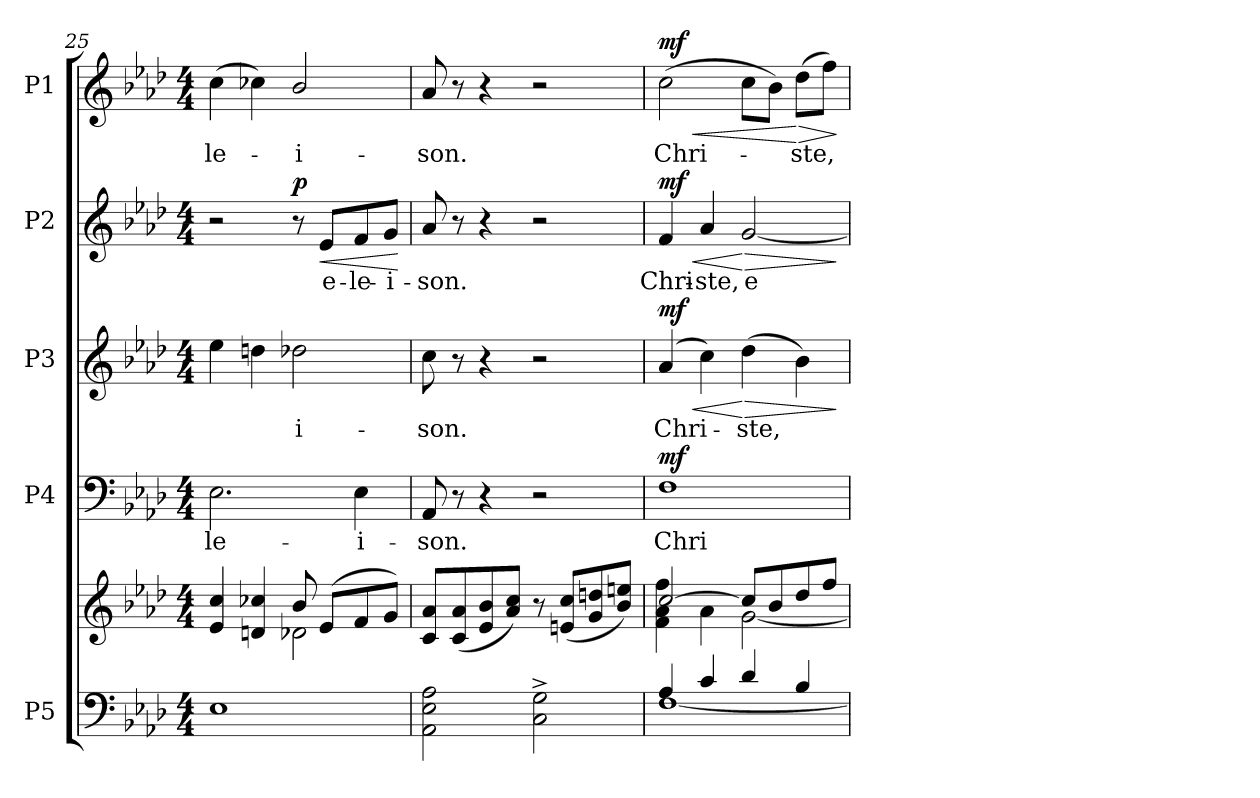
**kern	**kern	**kern	**text	**dynam	**kern	**text	**dynam	**kern	**text	**dynam	**kern	**text	**dynam
*part5	*part5	*part4	*part4	*part4	*part3	*part3	*part3	*part2	*part2	*part2	*part1	*part1	*part1
*staff6	*staff5	*staff4	*staff4	*staff4	*staff3	*staff3	*staff3	*staff2	*staff2	*staff2	*staff1	*staff1	*staff1
*I"P5	*	*I"P4	*	*	*I"P3	*	*	*I"P2	*	*	*I"P1	*	*
*clefF4	*clefG2	*clefF4	*	*	*clefG2	*	*	*clefG2	*	*	*clefG2	*	*
*	*	*	*	*	*ITrd7c12	*	*	*	*	*	*	*	*
*k[b-e-a-d-]	*k[b-e-a-d-]	*k[b-e-a-d-]	*	*	*k[b-e-a-d-]	*	*	*k[b-e-a-d-]	*	*	*k[b-e-a-d-]	*	*
*A-:	*A-:	*A-:	*	*	*A-:	*	*	*A-:	*	*	*A-:	*	*
*M4/4	*M4/4	*M4/4	*	*	*M4/4	*	*	*M4/4	*	*	*M4/4	*	*
=25	=25	=25	=25	=25	=25	=25	=25	=25	=25	=25	=25	=25	=25
*	*^	*	*	*	*	*	*	*	*	*	*	*	*
!	!	!	!	!LO:LY:b	!	!	!	!	!	!	!	!	!LO:LY:b	!
1E-	4e-/ 4cc/	2ryy	2.E-\	-le-	.	4e-\	.	.	2r	.	.	(>4cc\	-le-	.
.	4dn/ 4cc-X/	.	.	.	.	4dn\	.	.	.	.	.	4cc-X\)	.	.
!	!	!	!	!	!	!	!LO:LY:b	!	!	!	!LO:DY:b	!	!LO:LY:b	!
.	8b-/	2d-X\	.	.	.	2d-X\	-i-	.	8r	.	p	2b-/	-i-	.
!	!	!	!	!	!	!	!	!	!	!LO:LY:b	!LO:HP:b	!	!	!
.	(>8e-/L	.	.	.	.	.	.	.	8e-/L	e-	<	.	.	.
!	!	!	!	!LO:LY:b	!	!	!	!	!	!LO:LY:b	!	!	!	!
.	8f/	.	4E-\	-i-	.	.	.	.	8f/	-le-	.	.	.	.
!	!	!	!	!	!	!	!	!	!	!LO:LY:b	!	!	!	!
.	8g/J)	.	.	.	.	.	.	.	8g/J	-i-	.	.	.	.
*	*v	*v	*	*	*	*	*	*	*	*	*	*	*	*
.	.	.	.	.	.	.	.	.	.	[	.	.	.
=26	=26	=26	=26	=26	=26	=26	=26	=26	=26	=26	=26	=26	=26
!	!	!	!LO:LY:b	!	!	!LO:LY:b	!	!	!LO:LY:b	!	!	!LO:LY:b	!
2AA-\ 2E-\ 2A-\	8c/ 8a-/L	8AA-/	-son.	.	8c\	-son.	.	8a-/	-son.	.	8a-/	-son.	.
.	(<8c/ 8a-/	8r	.	.	8r	.	.	8r	.	.	8r	.	.
.	8e-/ 8b-/	4r	.	.	4r	.	.	4r	.	.	4r	.	.
.	8a-/ 8cc/J)	.	.	.	.	.	.	.	.	.	.	.	.
2C\^ 2G\^	8r	2r	.	.	2r	.	.	2r	.	.	2r	.	.
.	(<8en/ 8cc/L	.	.	.	.	.	.	.	.	.	.	.	.
.	8g/ 8ddn/	.	.	.	.	.	.	.	.	.	.	.	.
.	8b-/ 8een/J)	.	.	.	.	.	.	.	.	.	.	.	.
!!LO:LB:g=z
=27	=27	=27	=27	=27	=27	=27	=27	=27	=27	=27	=27	=27	=27
*^	*^	*	*	*	*	*	*	*	*	*	*	*	*
!	!	!	!	!	!LO:LY:b	!LO:DY:b	!	!LO:LY:b	!LO:HP:b	!	!LO:LY:b	!LO:HP:b	!	!LO:LY:b	!LO:HP:b
!	!	!	!	!	!	!	!	!	!LO:DY:n=1:b	!	!	!LO:DY:n=1:b	!	!	!LO:DY:n=1:b
4A-/	[1F	[2cc/	4f\ 4a-\ 4ff\	1F	Chri	mf	(>4A-/	Chri-	< mf	4f/	Chri-	< mf	(>2cc\	Chri-	< mf
!	!	!	!	!	!	!	!	!	!	!	!LO:LY:b	!	!	!	!
4c/	.	.	4a-\	.	.	.	4c\)	.	.	4a-/	-ste,	.	.	.	.
!	!	!	!	!	!	!	!	!LO:LY:b	!LO:HP:n=1:b	!	!LO:LY:b	!LO:HP:n=1:b	!	!	!
4d-/	.	8cc/L]	[2g\	.	.	.	(>4d-\	-ste,	[ >	[2g/	e-	[ >	8cc\L	.	.
.	.	8b-/	.	.	.	.	.	.	.	.	.	.	8b-\J)	.	.
!	!	!	!	!	!	!	!	!	!	!	!	!	!	!LO:LY:b	!LO:HP:n=1:b
4B-/	.	8dd-/	.	.	.	.	4B-\)	.	.	.	.	.	(>8dd-\L	-ste,	[ >
.	.	8ff/J	.	.	.	.	.	.	.	.	.	.	8ff\J)	.	.
*v	*v	*	*	*	*	*	*	*	*	*	*	*	*	*	*
*	*v	*v	*	*	*	*	*	*	*	*	*	*	*	*
.	.	.	.	.	.	.	]	.	.	]	.	.	]
=	=	=	=	=	=	=	=	=	=	=	=	=	=
*-	*-	*-	*-	*-	*-	*-	*-	*-	*-	*-	*-	*-	*-
